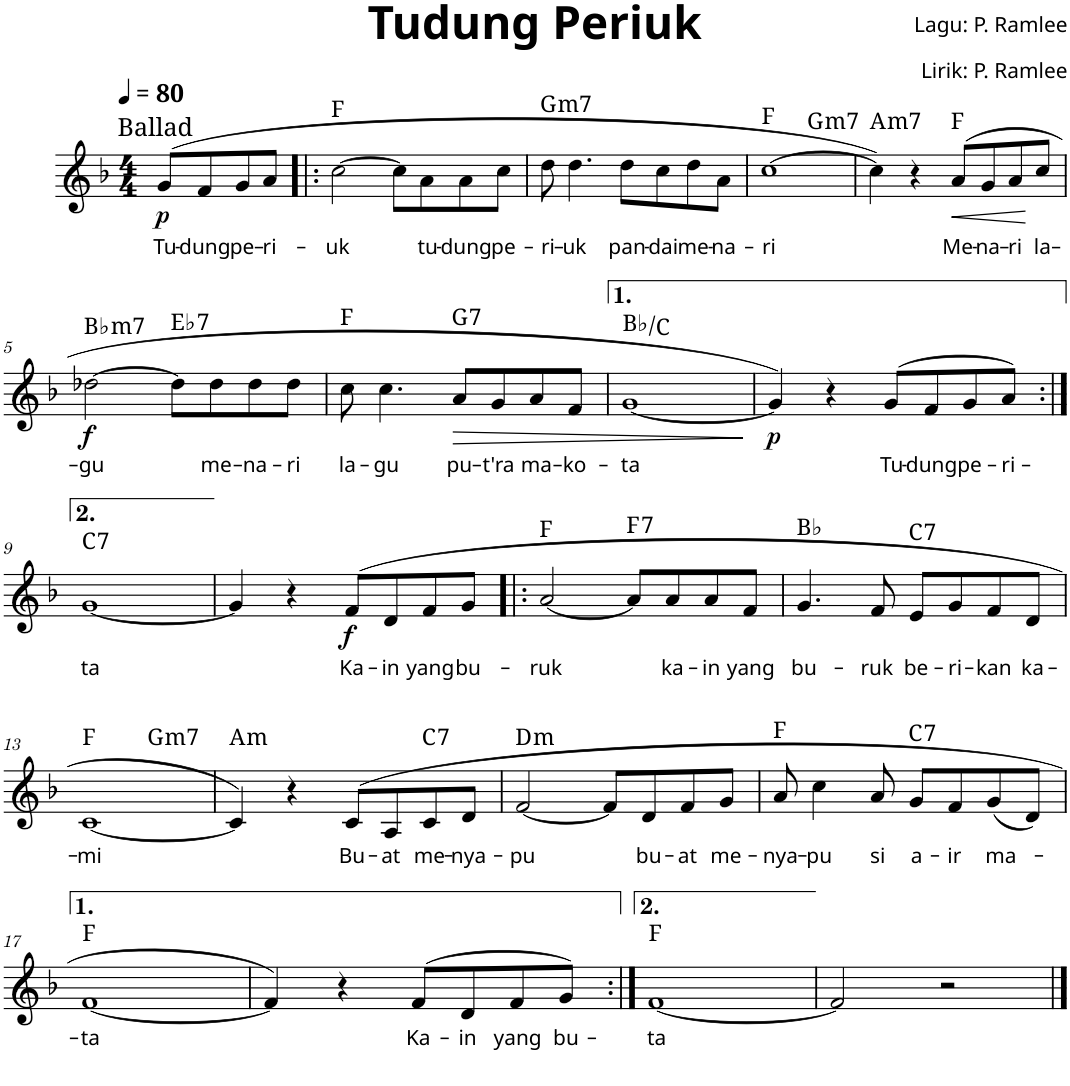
**kern	**text	**dynam	**harte
*part1	*part1	*part1	*part1
*staff1	*staff1	*staff1	*
*clefG2	*	*	*
*k[b-]	*	*	*
*M4/4	*	*	*
*MM80	*	*	*
=	=	=	=
!LO:TX:a:t=Ballad	!	!	!
!	!LO:LY:b	!LO:DY:b	!
(>8g/L	Tu-	p	.
!	!LO:LY:b	!	!
8f/	-dung	.	.
!	!LO:LY:b	!	!
8g/	pe-	.	.
!	!LO:LY:b	!	!
8a/J	-ri-	.	.
=1!|:	=1!|:	=1!|:	=1!|:
!	!LO:LY:b	!	!
[>2cc\	-uk	.	F:maj
8cc\L]	.	.	.
!	!LO:LY:b	!	!
8a\	tu-	.	.
!	!LO:LY:b	!	!
8a\	-dung	.	.
!	!LO:LY:b	!	!
8cc\J	pe-	.	.
=2	=2	=2	=2
!	!LO:LY:b	!	!LO:H:kt=m7
8dd\	-ri-	.	G:min7
!	!LO:LY:b	!	!
4.dd\	-uk	.	.
!	!LO:LY:b	!	!
8dd\L	pan-	.	.
!	!LO:LY:b	!	!
8cc\	-dai	.	.
!	!LO:LY:b	!	!
8dd\	me-	.	.
!	!LO:LY:b	!	!
8a\J	-na-	.	.
=3	=3	=3	=3
!	!LO:LY:b	!	!
*^	*	*	*
[>1cc	2ryy	-ri	.	F:maj
!	!	!	!	!LO:H:kt=m7
.	2ryy	.	.	G:min7
=4	=4	=4	=4	=4
!	!	!	!	!LO:H:kt=m7
*v	*v	*	*	*
4cc\])	.	.	A:min7
4r	.	.	.
!	!LO:LY:b	!LO:HP:b	!
(>8a/L	Me-	<	F:maj
!	!LO:LY:b	!	!
8g/	-na-	.	.
!	!LO:LY:b	!	!
8a/	-ri	.	.
!	!LO:LY:b	!	!
8cc/J	la-	[	.
!!LO:LB:g=z
=5	=5	=5	=5
!	!LO:LY:b	!LO:DY:b	!LO:H:kt=m7
[>2dd-X\	-gu	f	Bb:min7
!	!	!	!LO:H:kt=7
8dd-\L]	.	.	Eb:7
!	!LO:LY:b	!	!
8dd-\	me-	.	.
!	!LO:LY:b	!	!
8dd-\	-na-	.	.
!	!LO:LY:b	!	!
8dd-\J	-ri	.	.
=6	=6	=6	=6
!	!LO:LY:b	!	!
8cc\	la-	.	F:maj
!	!LO:LY:b	!	!
4.cc\	-gu	.	.
!	!LO:LY:b	!LO:HP:b	!LO:H:kt=7
8a/L	pu-	>	G:7
!	!LO:LY:b	!	!
8g/	-t'ra	.	.
!	!LO:LY:b	!	!
8a/	ma-	.	.
!	!LO:LY:b	!	!
8f/J	-ko-	.	.
=7	=7	=7	=7
!	!LO:LY:b	!	!
[<1g	-ta	.	Bb:maj/2
.	.	]	.
=8	=8	=8	=8
!	!	!LO:DY:b	!
4g/])	.	p	.
4r	.	.	.
!	!LO:LY:b	!	!
(>8g/L	Tu-	.	.
!	!LO:LY:b	!	!
8f/	-dung	.	.
!	!LO:LY:b	!	!
8g/	pe-	.	.
!	!LO:LY:b	!	!
8a/J)	-ri-	.	.
!!LO:LB:g=z
=9:|!	=9:|!	=9:|!	=9:|!
!	!LO:LY:b	!	!LO:H:kt=7
[<1g	-ta	.	C:7
=10	=10	=10	=10
4g/]	.	.	.
4r	.	.	.
!	!LO:LY:b	!LO:DY:b	!
(>8f/L	Ka-	f	.
!	!LO:LY:b	!	!
8d/	-in	.	.
!	!LO:LY:b	!	!
8f/	yang	.	.
!	!LO:LY:b	!	!
8g/J	bu-	.	.
=11!|:	=11!|:	=11!|:	=11!|:
!	!LO:LY:b	!	!
[<2a/	ruk	.	F:maj
!	!	!	!LO:H:kt=7
8a/L]	.	.	F:7
!	!LO:LY:b	!	!
8a/	ka-	.	.
!	!LO:LY:b	!	!
8a/	-in	.	.
!	!LO:LY:b	!	!
8f/J	yang	.	.
=12	=12	=12	=12
!	!LO:LY:b	!	!
4.g/	bu-	.	Bb:maj
!	!LO:LY:b	!	!
8f/	-ruk	.	.
!	!LO:LY:b	!	!LO:H:kt=7
8e/L	be-	.	C:7
!	!LO:LY:b	!	!
8g/	-ri-	.	.
!	!LO:LY:b	!	!
8f/	-kan	.	.
!	!LO:LY:b	!	!
8d/J	ka-	.	.
!!LO:LB:g=z
=13	=13	=13	=13
!	!LO:LY:b	!	!
*^	*	*	*
[<1c	2ryy	-mi	.	F:maj
!	!	!	!	!LO:H:kt=m7
.	2ryy	.	.	G:min7
=14	=14	=14	=14	=14
!	!	!	!	!LO:H:kt=m
*v	*v	*	*	*
4c/])	.	.	A:min
4r	.	.	.
!	!LO:LY:b	!	!
(>8c/L	Bu-	.	.
!	!LO:LY:b	!	!
8A/	-at	.	.
!	!LO:LY:b	!	!LO:H:kt=7
8c/	me-	.	C:7
!	!LO:LY:b	!	!
8d/J	-nya-	.	.
=15	=15	=15	=15
!	!LO:LY:b	!	!LO:H:kt=m
[<2f/	pu	.	D:min
8f/L]	.	.	.
!	!LO:LY:b	!	!
8d/	bu-	.	.
!	!LO:LY:b	!	!
8f/	-at	.	.
!	!LO:LY:b	!	!
8g/J	me-	.	.
=16	=16	=16	=16
!	!LO:LY:b	!	!
8a/	-nya-	.	F:maj
!	!LO:LY:b	!	!
4cc\	-pu	.	.
!	!LO:LY:b	!	!
8a/	si	.	.
!	!LO:LY:b	!	!LO:H:kt=7
8g/L	a-	.	C:7
!	!LO:LY:b	!	!
8f/	-ir	.	.
!	!LO:LY:b	!	!
(<8g/	ma-	.	.
8d/J)	.	.	.
!!LO:LB:g=z
=17	=17	=17	=17
!	!LO:LY:b	!	!
[<1f	-ta	.	F:maj
=18	=18	=18	=18
4f/])	.	.	.
4r	.	.	.
!	!LO:LY:b	!	!
(>8f/L	Ka-	.	.
!	!LO:LY:b	!	!
8d/	-in	.	.
!	!LO:LY:b	!	!
8f/	yang	.	.
!	!LO:LY:b	!	!
8g/J)	bu-	.	.
=19:|!	=19:|!	=19:|!	=19:|!
!	!LO:LY:b	!	!
[<1f	ta	.	F:maj
=20	=20	=20	=20
2f/]	.	.	.
2r	.	.	.
==	==	==	==
*-	*-	*-	*-
